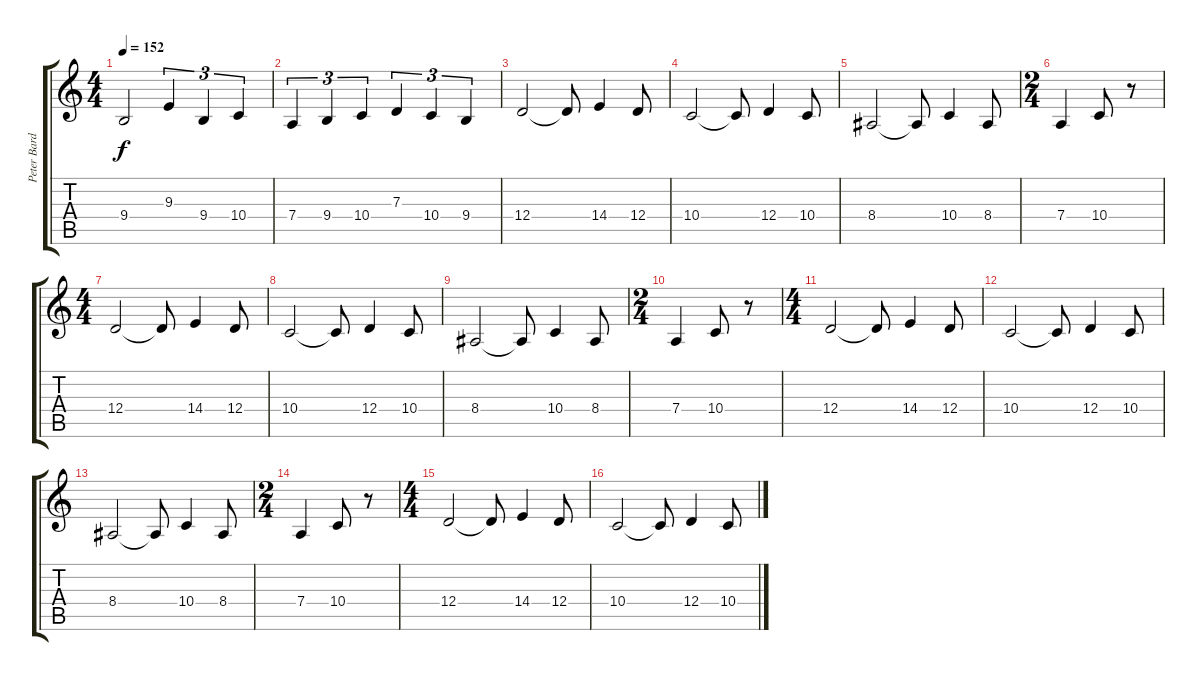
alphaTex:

\track ("Peter Bardens (Keyboard)" "Peter Bard") {instrument drawbarorgan}
\staff {score tabs}
\tuning (E4 B3 G3 D3 A2 E2) {hide}
\ts (4 4)
\tempo 152
\clef g2
\ks c
9.4.2{dy f} 9.3.4{tu (3 2)} 9.4.4{tu (3 2)} 10.4.4{tu (3 2)} |
7.4.4{tu (3 2)} 9.4.4{tu (3 2)} 10.4.4{tu (3 2)} 7.3.4{tu (3 2)} 10.4.4{tu (3 2)} 9.4.4{tu (3 2)} |
12.4.2 12.4{t}.8 14.4.4 12.4.8 |
10.4.2 10.4{t}.8 12.4.4 10.4.8 |
8.4.2 8.4{t}.8 10.4.4 8.4.8 |
\ts (2 4)
7.4.4 10.4.8 r.8 |
\ts (4 4)
12.4.2 12.4{t}.8 14.4.4 12.4.8 |
10.4.2 10.4{t}.8 12.4.4 10.4.8 |
8.4.2 8.4{t}.8 10.4.4 8.4.8 |
\ts (2 4)
7.4.4 10.4.8 r.8 |
\ts (4 4)
12.4.2 12.4{t}.8 14.4.4 12.4.8 |
10.4.2 10.4{t}.8 12.4.4 10.4.8 |
8.4.2 8.4{t}.8 10.4.4 8.4.8 |
\ts (2 4)
7.4.4 10.4.8 r.8 |
\ts (4 4)
12.4.2 12.4{t}.8 14.4.4 12.4.8 |
10.4.2 10.4{t}.8 12.4.4 10.4.8
